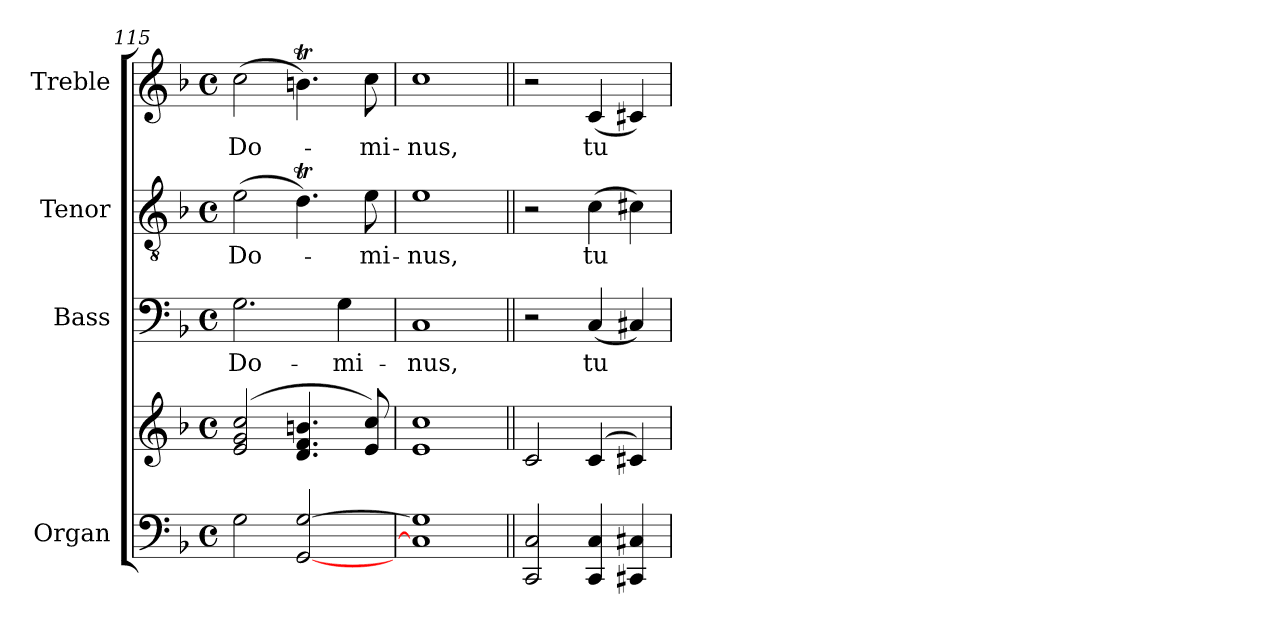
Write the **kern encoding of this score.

**kern	**kern	**kern	**text	**kern	**text	**kern	**text
*part4	*part4	*part3	*part3	*part2	*part2	*part1	*part1
*staff5	*staff4	*staff3	*staff3	*staff2	*staff2	*staff1	*staff1
*I"Organ	*	*I"Bass	*	*I"Tenor	*	*I"Treble	*
*I'Organ	*	*I'Bass	*	*I'Tenor	*	*I'Treble	*
*clefF4	*clefG2	*clefF4	*	*clefGv2	*	*clefG2	*
*k[b-]	*k[b-]	*k[b-]	*	*k[b-]	*	*k[b-]	*
*F:	*F:	*F:	*	*F:	*	*F:	*
*M4/4	*M4/4	*M4/4	*	*M4/4	*	*M4/4	*
*met(c)	*met(c)	*met(c)	*	*met(c)	*	*met(c)	*
=115	=115	=115	=115	=115	=115	=115	=115
*	*^	*	*	*	*	*	*
!	!	!	!	!LO:LY:b	!	!LO:LY:b	!	!LO:LY:b
2G	(<2e 2g 2cc	1ryy	2.G	Do-	(>2e	Do-	(>2cc	Do-
[2GG [2G	4.d 4.f 4.bn	.	.	.	4.dT)	.	4.bnt)	.
!	!	!	!	!LO:LY:b	!	!	!	!
.	.	.	4G	-mi-	.	.	.	.
!	!	!	!	!	!	!LO:LY:b	!	!LO:LY:b
.	8e 8cc)	.	.	.	8e	mi-	8cc	mi-
=116	=116	=116	=116	=116	=116	=116	=116	=116
!	!	!	!	!LO:LY:b	!	!LO:LY:b	!	!LO:LY:b
1C] 1G]	1e 1cc	1ryy	1C	-nus,	1e	-nus,	1cc	-nus,
=117||	=117||	=117||	=117||	=117||	=117||	=117||	=117||	=117||
2CC 2C	2c	1ryy	2r	.	2r	.	2r	.
!	!	!	!	!LO:LY:b	!	!LO:LY:b	!	!LO:LY:b
4CC 4C	(<4c	.	(<4C	tu	(>4c	tu	(<4c	tu
4CC#X 4C#X	4c#X)	.	4C#X)	.	4c#X)	.	4c#X)	.
*	*v	*v	*	*	*	*	*	*
=	=	=	=	=	=	=	=
*-	*-	*-	*-	*-	*-	*-	*-
